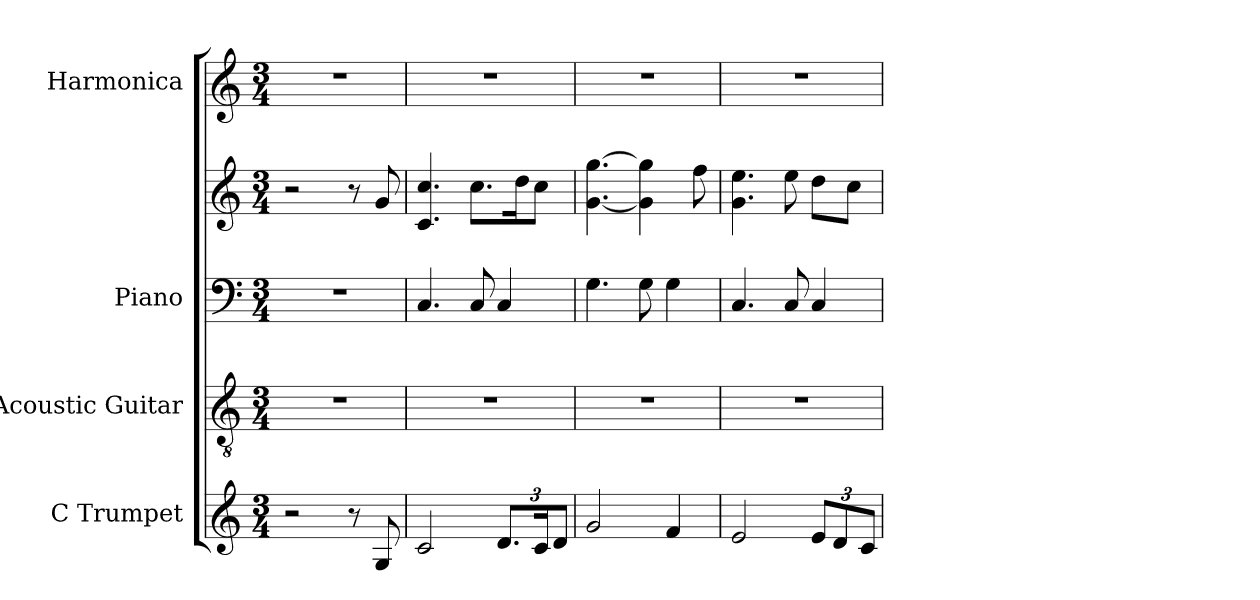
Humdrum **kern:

**kern	**kern	**kern	**kern	**kern
*part4	*part3	*part2	*part2	*part1
*staff5	*staff4	*staff3	*staff2	*staff1
*I"C Trumpet	*I"Acoustic Guitar	*I"Piano	*	*I"Harmonica
*I'C Tpt.	*I'Guit.	*I'Pno.	*	*I'Harm.
*clefG2	*clefGv2	*clefF4	*clefG2	*clefG2
*k[]	*k[]	*k[]	*k[]	*k[]
*M3/4	*M3/4	*M3/4	*M3/4	*M3/4
*MM80	*MM80	*MM80	*MM80	*MM80
=1	=1	=1	=1	=1
2r	2.r	2.r	2r	2.r
8r	.	.	8r	.
8G/	.	.	8g/	.
=2	=2	=2	=2	=2
2c/	2.r	4.C/	4.c/ 4.cc/	2.r
.	.	8C/	8.cc\L	.
*Xbrackettup	*	*	*	*
12.d/L	.	4C/	.	.
.	.	.	16dd\K	.
24c/K	.	.	8cc\J	.
12d/J	.	.	.	.
=3	=3	=3	=3	=3
2g/	2.r	4.G\	[4.g\ [4.gg\	2.r
.	.	8G\	4g\] 4gg\]	.
4f/	.	4G\	.	.
.	.	.	8ff\	.
=4	=4	=4	=4	=4
2e/	2.r	4.C/	4.g\ 4.ee\	2.r
.	.	8C/	8ee\	.
12e/L	.	4C/	8dd\L	.
12d/	.	.	.	.
.	.	.	8cc\J	.
12c/J	.	.	.	.
=	=	=	=	=
*-	*-	*-	*-	*-
